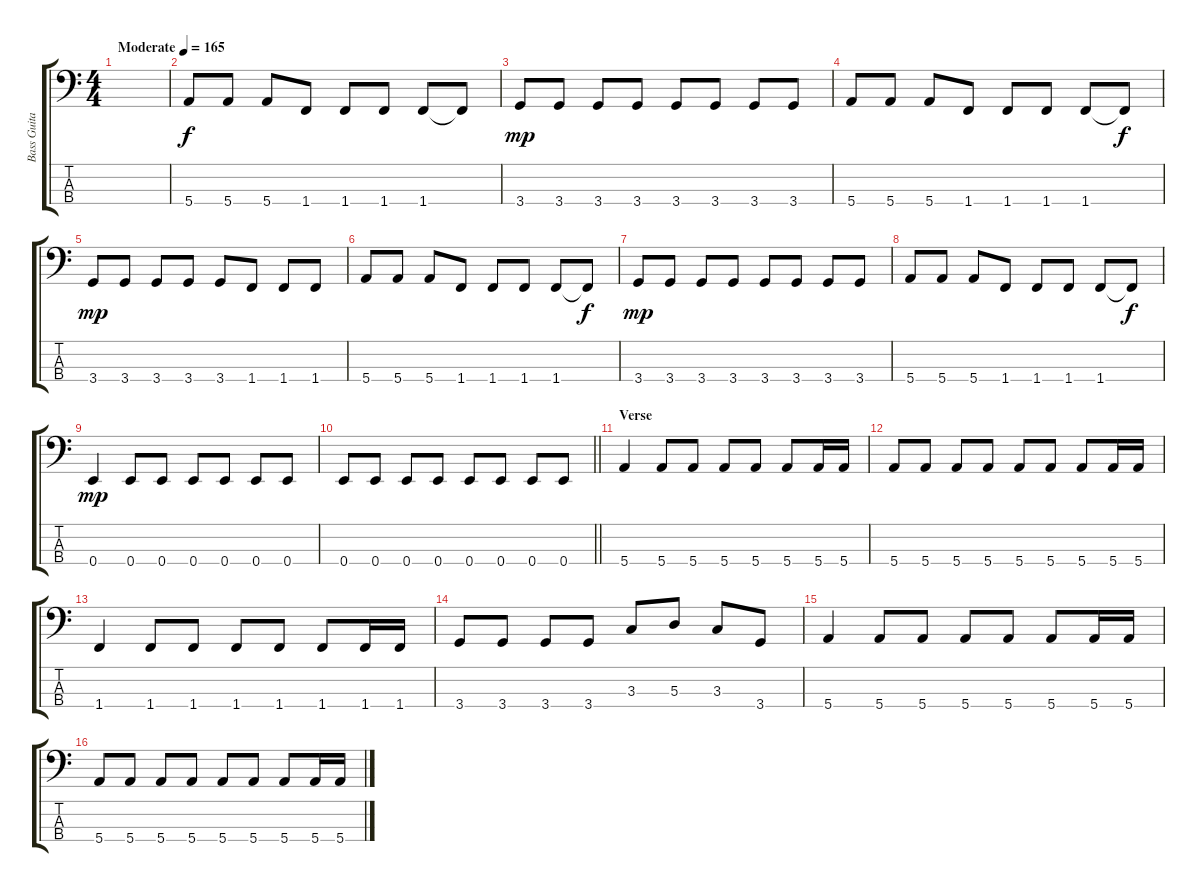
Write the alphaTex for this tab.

\track ("Bass Guitar" "Bass Guita") {instrument electricbassfinger}
\staff {score tabs}
\tuning (G2 D2 A1 E1) {hide}
\ts (4 4)
\tempo (165 "Moderate")
\clef f4
\ks c
|
5.4.8 5.4.8 5.4.8 1.4.8 1.4.8 1.4.8 1.4.8 1.4{t}.8{dy f} |
3.4.8{dy mp} 3.4.8 3.4.8 3.4.8 3.4.8 3.4.8 3.4.8 3.4.8 |
5.4.8 5.4.8 5.4.8 1.4.8 1.4.8 1.4.8 1.4.8 1.4{t}.8{dy f} |
3.4.8{dy mp} 3.4.8 3.4.8 3.4.8 3.4.8 1.4.8 1.4.8 1.4.8 |
5.4.8 5.4.8 5.4.8 1.4.8 1.4.8 1.4.8 1.4.8 1.4{t}.8{dy f} |
3.4.8{dy mp} 3.4.8 3.4.8 3.4.8 3.4.8 3.4.8 3.4.8 3.4.8 |
5.4.8 5.4.8 5.4.8 1.4.8 1.4.8 1.4.8 1.4.8 1.4{t}.8{dy f} |
0.4.4{dy mp} 0.4.8 0.4.8 0.4.8 0.4.8 0.4.8 0.4.8 |
\barLineRight lightlight
0.4.8 0.4.8 0.4.8 0.4.8 0.4.8 0.4.8 0.4.8 0.4.8 |
\section ("" "Verse")
5.4.4 5.4.8 5.4.8 5.4.8 5.4.8 5.4.8 5.4.16 5.4.16 |
5.4.8 5.4.8 5.4.8 5.4.8 5.4.8 5.4.8 5.4.8 5.4.16 5.4.16 |
1.4.4 1.4.8 1.4.8 1.4.8 1.4.8 1.4.8 1.4.16 1.4.16 |
3.4.8 3.4.8 3.4.8 3.4.8 3.3.8 5.3.8 3.3.8 3.4.8 |
5.4.4 5.4.8 5.4.8 5.4.8 5.4.8 5.4.8 5.4.16 5.4.16 |
5.4.8 5.4.8 5.4.8 5.4.8 5.4.8 5.4.8 5.4.8 5.4.16 5.4.16
